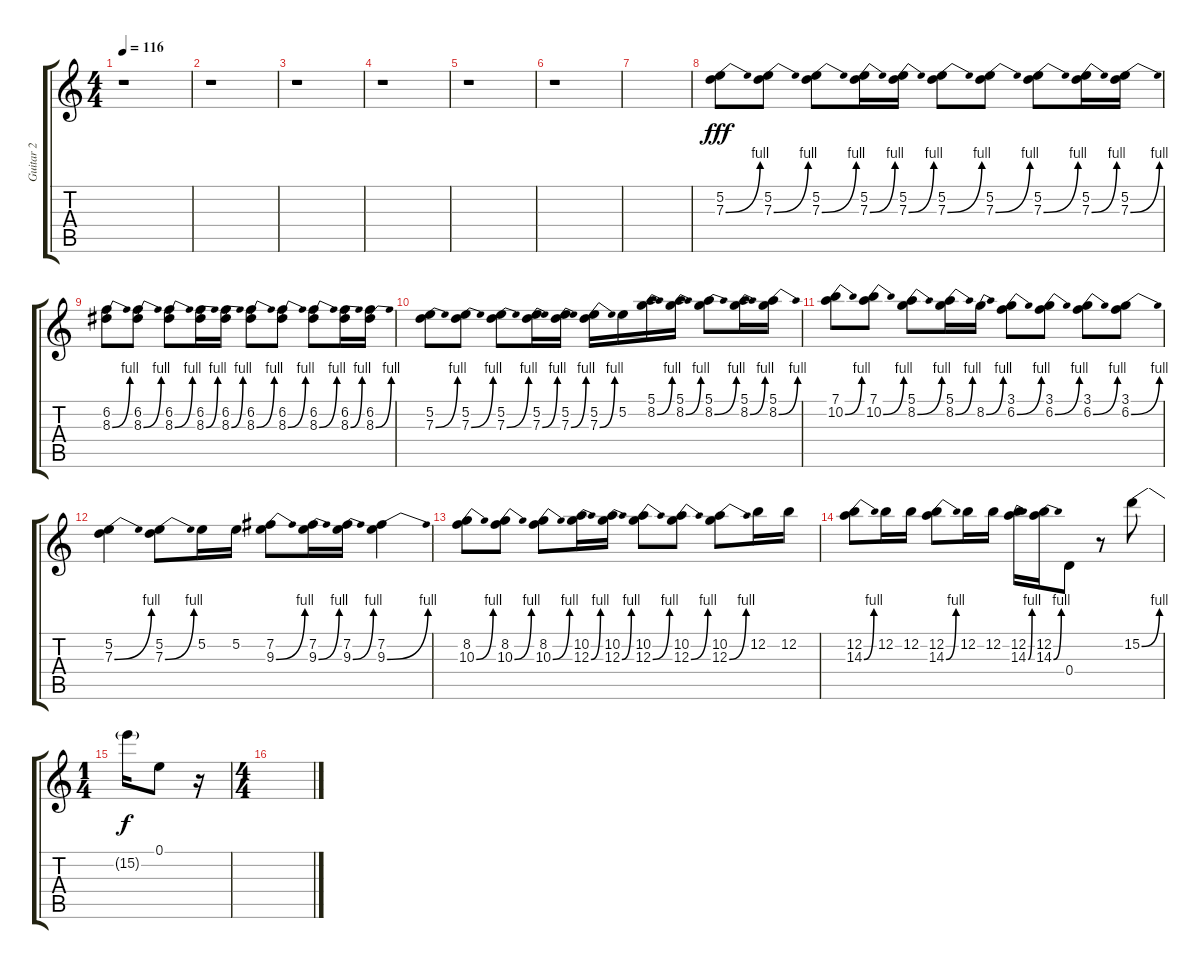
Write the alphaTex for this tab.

\track ("Guitar 2" "Guitar 2") {instrument distortionguitar}
\staff {score tabs}
\tuning (E4 B3 G3 D3 A2 E2) {hide}
\ts (4 4)
\tempo 116
\clef g2
\ks c
r.1{dy fff} |
r.1 |
r.1 |
r.1 |
r.1 |
r.1 |
|
(5.2 7.3{be (bend 0 0 60 4)}).8 (5.2 7.3{be (bend 0 0 60 4)}).8 (5.2 7.3{be (bend 0 0 60 4)}).8 (5.2 7.3{be (bend 0 0 60 4)}).16 (5.2 7.3{be (bend 0 0 60 4)}).16 (5.2 7.3{be (bend 0 0 60 4)}).8 (5.2 7.3{be (bend 0 0 60 4)}).8 (5.2 7.3{be (bend 0 0 60 4)}).8 (5.2 7.3{be (bend 0 0 60 4)}).16 (5.2 7.3{be (bend 0 0 60 4)}).16 |
(6.2 8.3{be (bend 0 0 60 4)}).8 (6.2 8.3{be (bend 0 0 60 4)}).8 (6.2 8.3{be (bend 0 0 60 4)}).8 (6.2 8.3{be (bend 0 0 60 4)}).16 (6.2 8.3{be (bend 0 0 60 4)}).16 (6.2 8.3{be (bend 0 0 60 4)}).8 (6.2 8.3{be (bend 0 0 60 4)}).8 (6.2 8.3{be (bend 0 0 60 4)}).8 (6.2 8.3{be (bend 0 0 60 4)}).16 (6.2 8.3{be (bend 0 0 60 4)}).16 |
(5.2 7.3{be (bend 0 0 60 4)}).8 (5.2 7.3{be (bend 0 0 60 4)}).8 (5.2 7.3{be (bend 0 0 60 4)}).8 (5.2 7.3{be (bend 0 0 60 4)}).16 (5.2 7.3{be (bend 0 0 60 4)}).16 (5.2 7.3{be (bend 0 0 60 4)}).16 5.2.16 (5.1 8.2{be (bend 0 0 60 4)}).16 (5.1 8.2{be (bend 0 0 60 4)}).16 (5.1 8.2{be (bend 0 0 60 4)}).8 (5.1 8.2{be (bend 0 0 60 4)}).16 (5.1 8.2{be (bend 0 0 60 4)}).16 |
(7.1 10.2{be (bend 0 0 60 4)}).8 (7.1 10.2{be (bend 0 0 60 4)}).8 (5.1 8.2{be (bend 0 0 60 4)}).8 (5.1 8.2{be (bend 0 0 60 4)}).16 8.2{be (bend 0 0 60 4)}.16 (3.1 6.2{be (bend 0 0 60 4)}).8 (3.1 6.2{be (bend 0 0 60 4)}).8 (3.1 6.2{be (bend 0 0 60 4)}).8 (3.1 6.2{be (bend 0 0 60 4)}).8 |
(5.2 7.3{be (bend 0 0 60 4)}).4 (5.2 7.3{be (bend 0 0 60 4)}).8 5.2.16 5.2.16 (7.2 9.3{be (bend 0 0 60 4)}).8 (7.2 9.3{be (bend 0 0 60 4)}).16 (7.2 9.3{be (bend 0 0 60 4)}).16 (7.2 9.3{be (bend 0 0 60 4)}).4 |
(8.2 10.3{be (bend 0 0 60 4)}).8 (8.2 10.3{be (bend 0 0 60 4)}).8 (8.2 10.3{be (bend 0 0 60 4)}).8 (10.2 12.3{be (bend 0 0 60 4)}).16 (10.2 12.3{be (bend 0 0 60 4)}).16 (10.2 12.3{be (bend 0 0 60 4)}).8 (10.2 12.3{be (bend 0 0 60 4)}).8 (10.2 12.3{be (bend 0 0 60 4)}).8 12.2.16 12.2.16 |
(12.2 14.3{be (bend 0 0 60 4)}).8 12.2.16 12.2.16 (12.2 14.3{be (bend 0 0 60 4)}).8 12.2.16 12.2.16 (12.2 14.3{be (bend 0 0 60 4)}).16 (12.2 14.3{be (bend 0 0 60 4)}).16 0.4.8 r.8 15.2{be (bend 0 0 60 4)}.8 |
\ts (1 4)
15.2{t}.16{dy f} 0.1.8 r.16 |
\ts (4 4)
